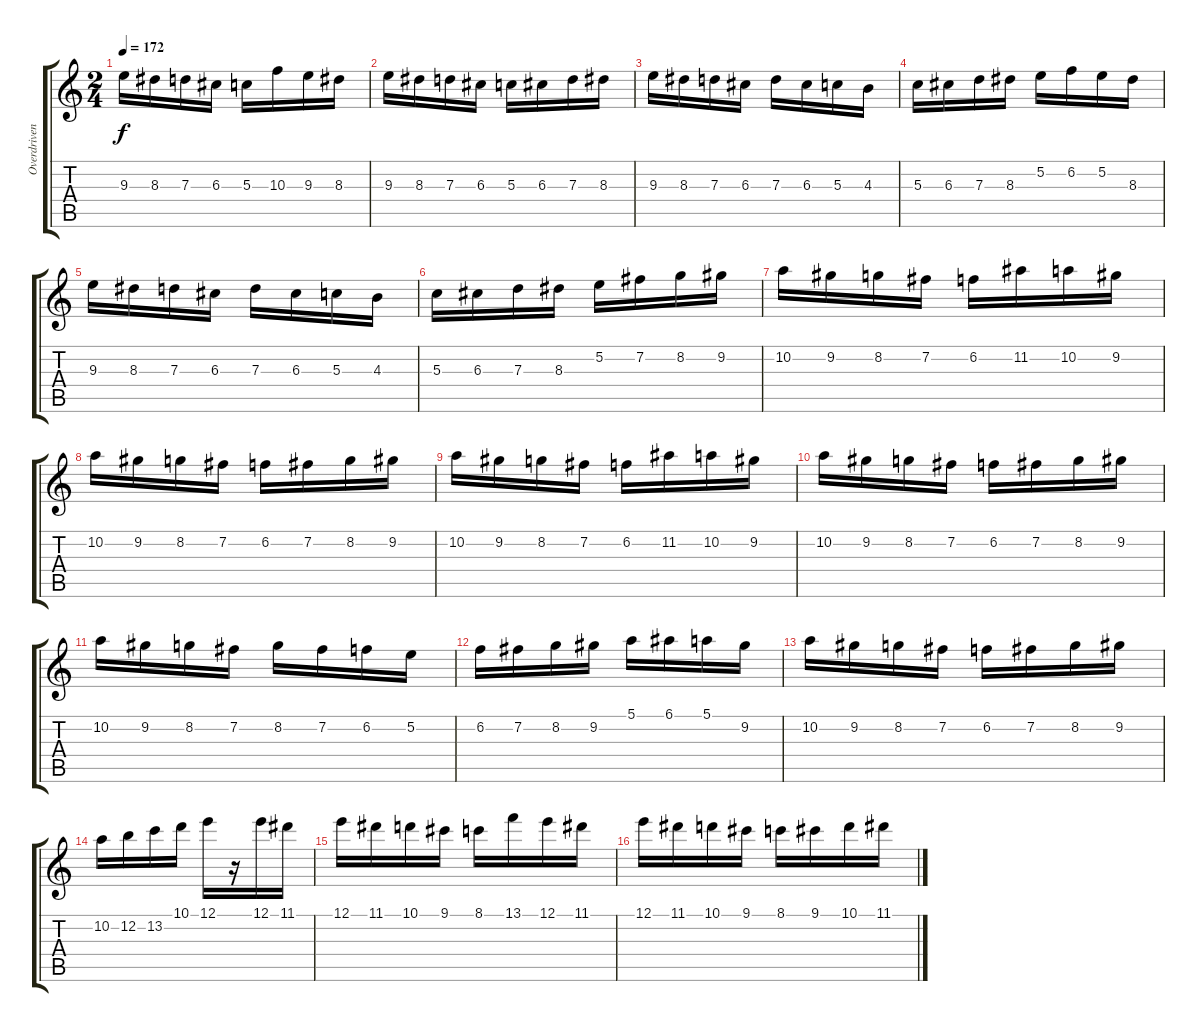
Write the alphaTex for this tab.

\track ("Overdriven Guitar" "Overdriven") {instrument overdrivenguitar}
\staff {score tabs}
\tuning (E4 B3 G3 D3 A2 E2) {hide}
\ts (2 4)
\tempo 172
\clef g2
\ks c
9.3.16{dy f} 8.3.16 7.3.16 6.3.16 5.3.16 10.3.16 9.3.16 8.3.16 |
9.3.16 8.3.16 7.3.16 6.3.16 5.3.16 6.3.16 7.3.16 8.3.16 |
9.3.16 8.3.16 7.3.16 6.3.16 7.3.16 6.3.16 5.3.16 4.3.16 |
5.3.16 6.3.16 7.3.16 8.3.16 5.2.16 6.2.16 5.2.16 8.3.16 |
9.3.16 8.3.16 7.3.16 6.3.16 7.3.16 6.3.16 5.3.16 4.3.16 |
5.3.16 6.3.16 7.3.16 8.3.16 5.2.16 7.2.16 8.2.16 9.2.16 |
10.2.16 9.2.16 8.2.16 7.2.16 6.2.16 11.2.16 10.2.16 9.2.16 |
10.2.16 9.2.16 8.2.16 7.2.16 6.2.16 7.2.16 8.2.16 9.2.16 |
10.2.16 9.2.16 8.2.16 7.2.16 6.2.16 11.2.16 10.2.16 9.2.16 |
10.2.16 9.2.16 8.2.16 7.2.16 6.2.16 7.2.16 8.2.16 9.2.16 |
10.2.16 9.2.16 8.2.16 7.2.16 8.2.16 7.2.16 6.2.16 5.2.16 |
6.2.16 7.2.16 8.2.16 9.2.16 5.1.16 6.1.16 5.1.16 9.2.16 |
10.2.16 9.2.16 8.2.16 7.2.16 6.2.16 7.2.16 8.2.16 9.2.16 |
10.2.16 12.2.16 13.2.16 10.1.16 12.1.16 r.16 12.1.16 11.1.16 |
12.1.16 11.1.16 10.1.16 9.1.16 8.1.16 13.1.16 12.1.16 11.1.16 |
12.1.16 11.1.16 10.1.16 9.1.16 8.1.16 9.1.16 10.1.16 11.1.16
